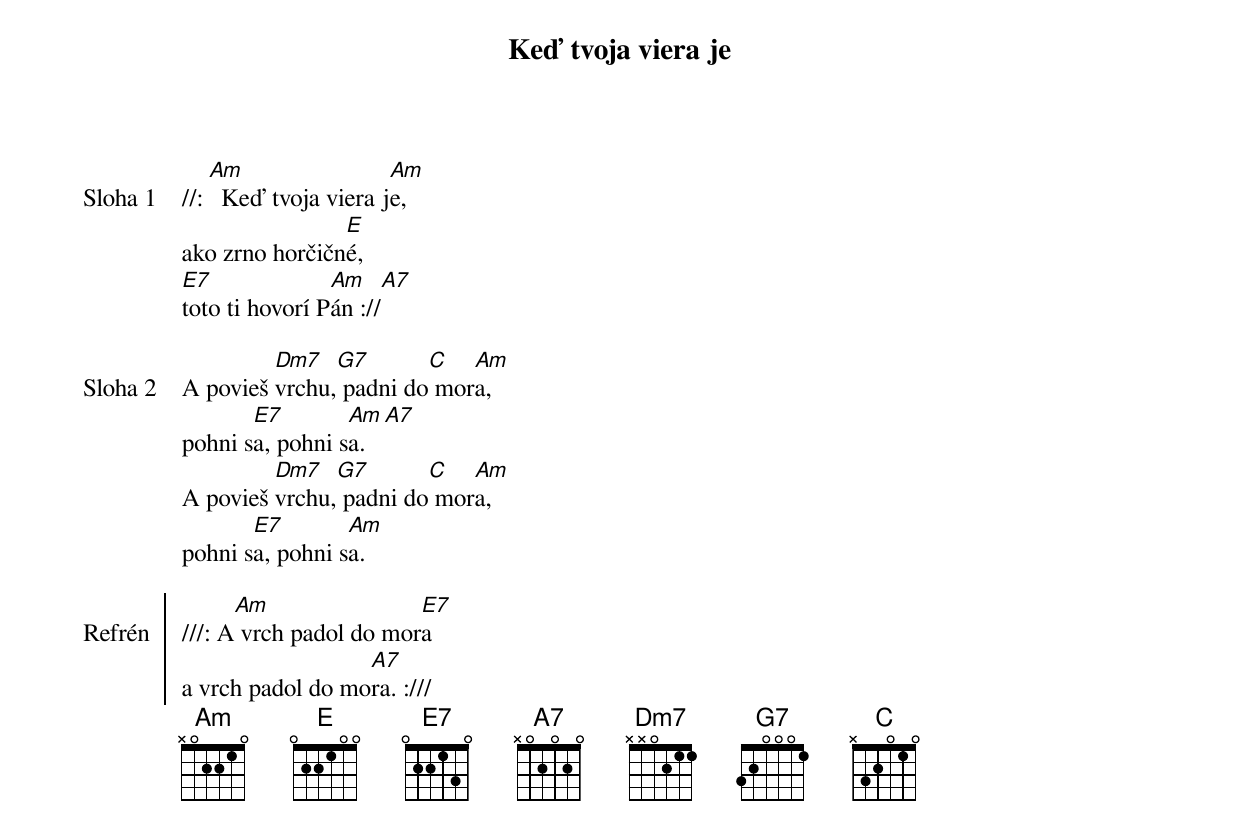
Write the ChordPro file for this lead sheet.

{title: Keď tvoja viera je}

{start_of_verse: Sloha 1}
//: [Am]  Keď tvoja viera j[Am]e,
ako zrno horčičn[E]é,
[E7]toto ti hovorí P[Am]án ://[A7]
{end_of_verse}

{start_of_verse: Sloha 2}
A povieš [Dm7]vrchu,[G7] padni do[C] mor[Am]a,
pohni s[E7]a, pohni s[Am]a.[A7]
A povieš [Dm7]vrchu,[G7] padni do[C] mor[Am]a,
pohni s[E7]a, pohni s[Am]a.
{end_of_verse}

{start_of_chorus: Refrén}
///: A[Am] vrch padol do mor[E7]a
a vrch padol do mo[A7]ra. :///
{end_of_chorus}
